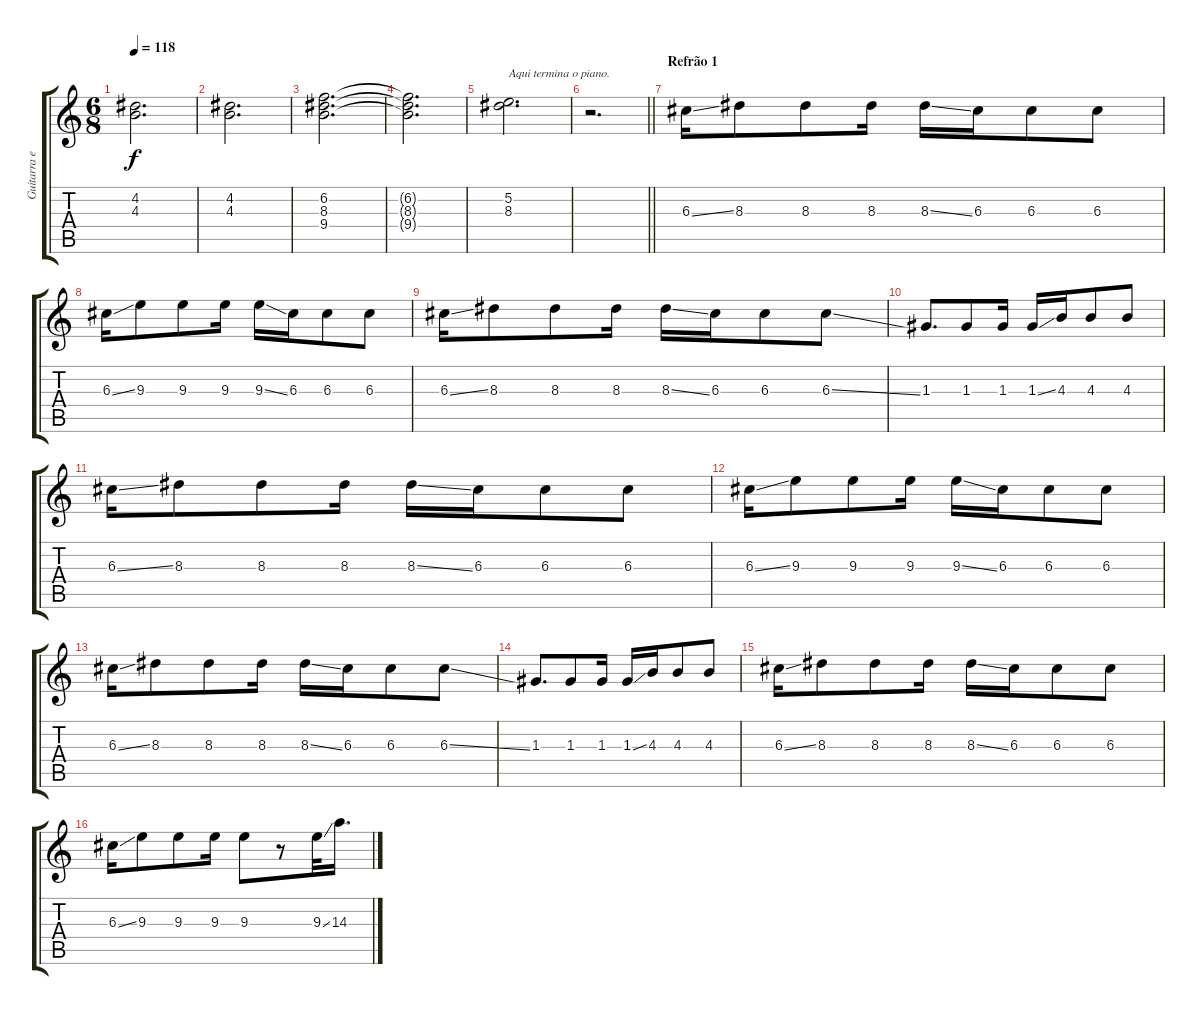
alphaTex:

\track ("Guitarra extra/pianinho" "Guitarra e") {instrument acousticguitarnylon}
\staff {score tabs}
\tuning (E4 B3 G3 D3 A2 E2) {hide}
\ts (6 8)
\tempo 118
\clef g2
\ks c
(4.2 4.3).2{d dy f instrument acousticgrandpiano} |
(4.2 4.3).2{d instrument acousticgrandpiano} |
(6.2 8.3 9.4).2{d instrument acousticgrandpiano} |
(6.2{t} 8.3{t} 9.4{t}).2{d instrument acousticgrandpiano} |
(5.2 8.3).2{d txt "Aqui termina o piano." instrument acousticgrandpiano} |
\barLineRight lightlight
r.2{d} |
\section ("" "Refrão 1")
6.3{ss}.16 8.3.8 8.3.8 8.3.16 8.3{ss}.16 6.3.16 6.3.8 6.3.8 |
6.3{ss}.16 9.3.8 9.3.8 9.3.16 9.3{ss}.16 6.3.16 6.3.8 6.3.8 |
6.3{ss}.16 8.3.8 8.3.8 8.3.16 8.3{ss}.16 6.3.16 6.3.8 6.3{ss}.8 |
1.3.8{d} 1.3.8 1.3.16 1.3{ss}.16 4.3.16 4.3.8 4.3.8 |
6.3{ss}.16 8.3.8 8.3.8 8.3.16 8.3{ss}.16 6.3.16 6.3.8 6.3.8 |
6.3{ss}.16 9.3.8 9.3.8 9.3.16 9.3{ss}.16 6.3.16 6.3.8 6.3.8 |
6.3{ss}.16 8.3.8 8.3.8 8.3.16 8.3{ss}.16 6.3.16 6.3.8 6.3{ss}.8 |
1.3.8{d} 1.3.8 1.3.16 1.3{ss}.16 4.3.16 4.3.8 4.3.8 |
6.3{ss}.16 8.3.8 8.3.8 8.3.16 8.3{ss}.16 6.3.16 6.3.8 6.3.8 |
6.3{ss}.16 9.3.8 9.3.8 9.3.16 9.3.8 r.8 9.3{ss}.32 14.3.16{d}
